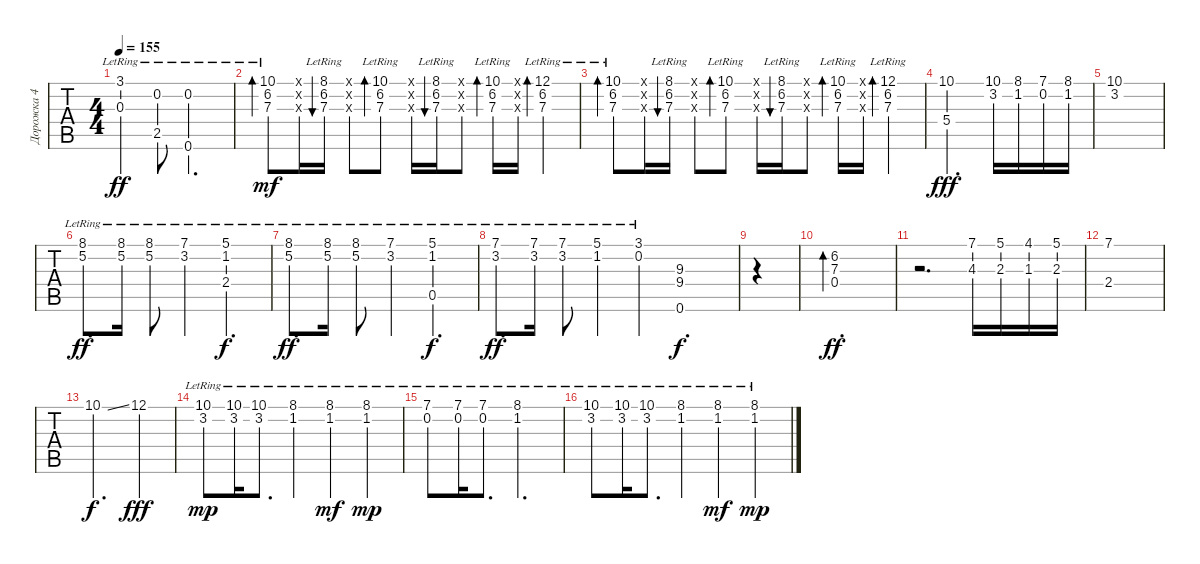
\track ("Дорожка 4" "Дорожка 4") {instrument acousticguitarsteel}
\staff {tabs}
\tuning (E4 B3 G3 D3 A2 E2) {hide}
\ts (4 4)
\tempo 155
\clef g2
\ks c
(3.1{lr} 0.3).4{dy ff instrument orchestralharp} (0.2{lr} 2.5).8 (0.2{lr} 0.6).2{d} |
(10.1 6.2{lr} 7.3{lr}).8{bd 30 dy mf instrument acousticguitarnylon} (5.1{x} 6.2{x} 7.3{x}).16 (8.1 6.2{lr} 7.3{lr}).16{bu 30} (5.1{x} 6.2{x} 7.3{x}).8 (10.1 6.2{lr} 7.3{lr}).8{bd 30} (5.1{x} 6.2{x} 7.3{x}).16 (8.1 6.2{lr} 7.3{lr}).16{bu 30} (5.1{x} 6.2{x} 7.3{x}).8 (10.1 6.2{lr} 7.3{lr}).16{bd 30} (5.1{x} 6.2{x} 7.3{x}).16 (12.1 6.2{lr} 7.3{lr}).4{bd 30} |
(10.1 6.2{lr} 7.3{lr}).8{bd 30 instrument acousticguitarnylon} (5.1{x} 6.2{x} 7.3{x}).16 (8.1 6.2{lr} 7.3{lr}).16{bu 30} (5.1{x} 6.2{x} 7.3{x}).8 (10.1 6.2{lr} 7.3{lr}).8{bd 30} (5.1{x} 6.2{x} 7.3{x}).16 (8.1 6.2{lr} 7.3{lr}).16{bu 30} (5.1{x} 6.2{x} 7.3{x}).8 (10.1 6.2{lr} 7.3{lr}).16{bd 30} (5.1{x} 6.2{x} 7.3{x}).16 (12.1 6.2{lr} 7.3{lr}).4{bd 30} |
(10.1 5.4).2{d dy fff} (10.1 3.2).16{instrument orchestralharp} (8.1 1.2).16 (7.1 0.2).16 (8.1 1.2).16 |
(10.1 3.2).1 |
(8.1{lr} 5.2{lr}).8{d dy ff instrument acousticguitarsteel} (8.1{lr} 5.2{lr}).16 (8.1{lr} 5.2{lr}).8 (7.1{lr} 3.2{lr}).4 (5.1{lr} 1.2{lr} 2.4).4{d dy f} |
(8.1{lr} 5.2{lr}).8{d dy ff instrument acousticguitarsteel} (8.1{lr} 5.2{lr}).16 (8.1{lr} 5.2{lr}).8 (7.1{lr} 3.2{lr}).4 (5.1{lr} 1.2{lr} 0.5).4{d dy f} |
(7.1{lr} 3.2{lr}).8{d dy ff instrument acousticguitarsteel} (7.1{lr} 3.2{lr}).16 (7.1{lr} 3.2{lr}).8 (5.1{lr} 1.2{lr}).4 (3.1{lr} 0.2{lr}).4 (9.3 9.4 0.6).1{d dy f} |
|
(6.2 7.3 0.4).1{d bd 60 dy ff} |
r.2{d} (7.1 4.3).16 (5.1 2.3).16 (4.1 1.3).16 (5.1 2.3).16 |
(7.1 2.4).1 |
10.1{ss}.2{d dy f} 12.1.4{dy fff} |
(10.1 3.2{lr}).8{dy mp instrument acousticguitarsteel} (10.1 3.2{lr}).16 (10.1 3.2{lr}).8{d} (8.1 1.2{lr}).4 (8.1 1.2{lr}).4{dy mf} (8.1 1.2{lr}).4{dy mp} |
(7.1 0.2{lr}).8 (7.1 0.2{lr}).16 (7.1 0.2{lr}).8{d} (8.1 1.2{lr}).2{d} |
(10.1 3.2{lr}).8 (10.1 3.2{lr}).16 (10.1 3.2{lr}).8{d} (8.1 1.2{lr}).4 (8.1 1.2{lr}).4{dy mf} (8.1 1.2{lr}).4{dy mp}
